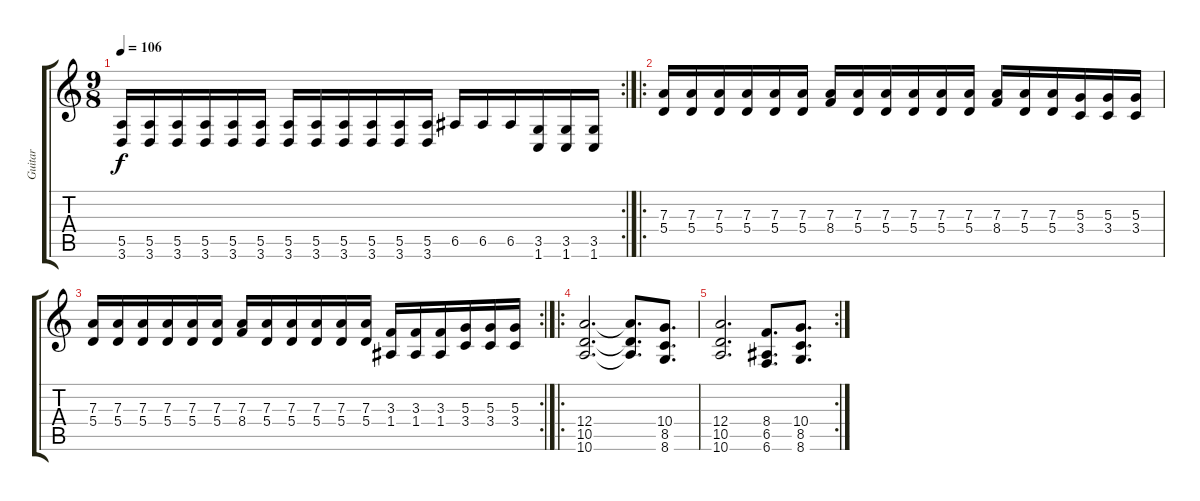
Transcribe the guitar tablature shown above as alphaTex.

\track ("Guitar" "Guitar") {instrument distortionguitar}
\staff {score tabs}
\tuning (B3 Gb3 D3 A2 E2 B1) {hide}
\rc 2
\ts (9 8)
\tempo 106
\clef g2
\ks c
(5.5 3.6).16{dy f} (5.5 3.6).16 (5.5 3.6).16 (5.5 3.6).16 (5.5 3.6).16 (5.5 3.6).16 (5.5 3.6).16 (5.5 3.6).16 (5.5 3.6).16 (5.5 3.6).16 (5.5 3.6).16 (5.5 3.6).16 6.5.16 6.5.16 6.5.16 (3.5 1.6).16 (3.5 1.6).16 (3.5 1.6).16 |
\ro
(7.3 5.4).16 (7.3 5.4).16 (7.3 5.4).16 (7.3 5.4).16 (7.3 5.4).16 (7.3 5.4).16 (7.3 8.4).16 (7.3 5.4).16 (7.3 5.4).16 (7.3 5.4).16 (7.3 5.4).16 (7.3 5.4).16 (7.3 8.4).16 (7.3 5.4).16 (7.3 5.4).16 (5.3 3.4).16 (5.3 3.4).16 (5.3 3.4).16 |
\rc 2
(7.3 5.4).16 (7.3 5.4).16 (7.3 5.4).16 (7.3 5.4).16 (7.3 5.4).16 (7.3 5.4).16 (7.3 8.4).16 (7.3 5.4).16 (7.3 5.4).16 (7.3 5.4).16 (7.3 5.4).16 (7.3 5.4).16 (3.3 1.4).16 (3.3 1.4).16 (3.3 1.4).16 (5.3 3.4).16 (5.3 3.4).16 (5.3 3.4).16 |
\ro
(12.4 10.5 10.6).2{d} (12.4{t} 10.5{t} 10.6{t}).8{d} (10.4 8.5 8.6).8{d} |
\rc 2
(12.4 10.5 10.6).2{d} (8.4 6.5 6.6).8{d} (10.4 8.5 8.6).8{d}
